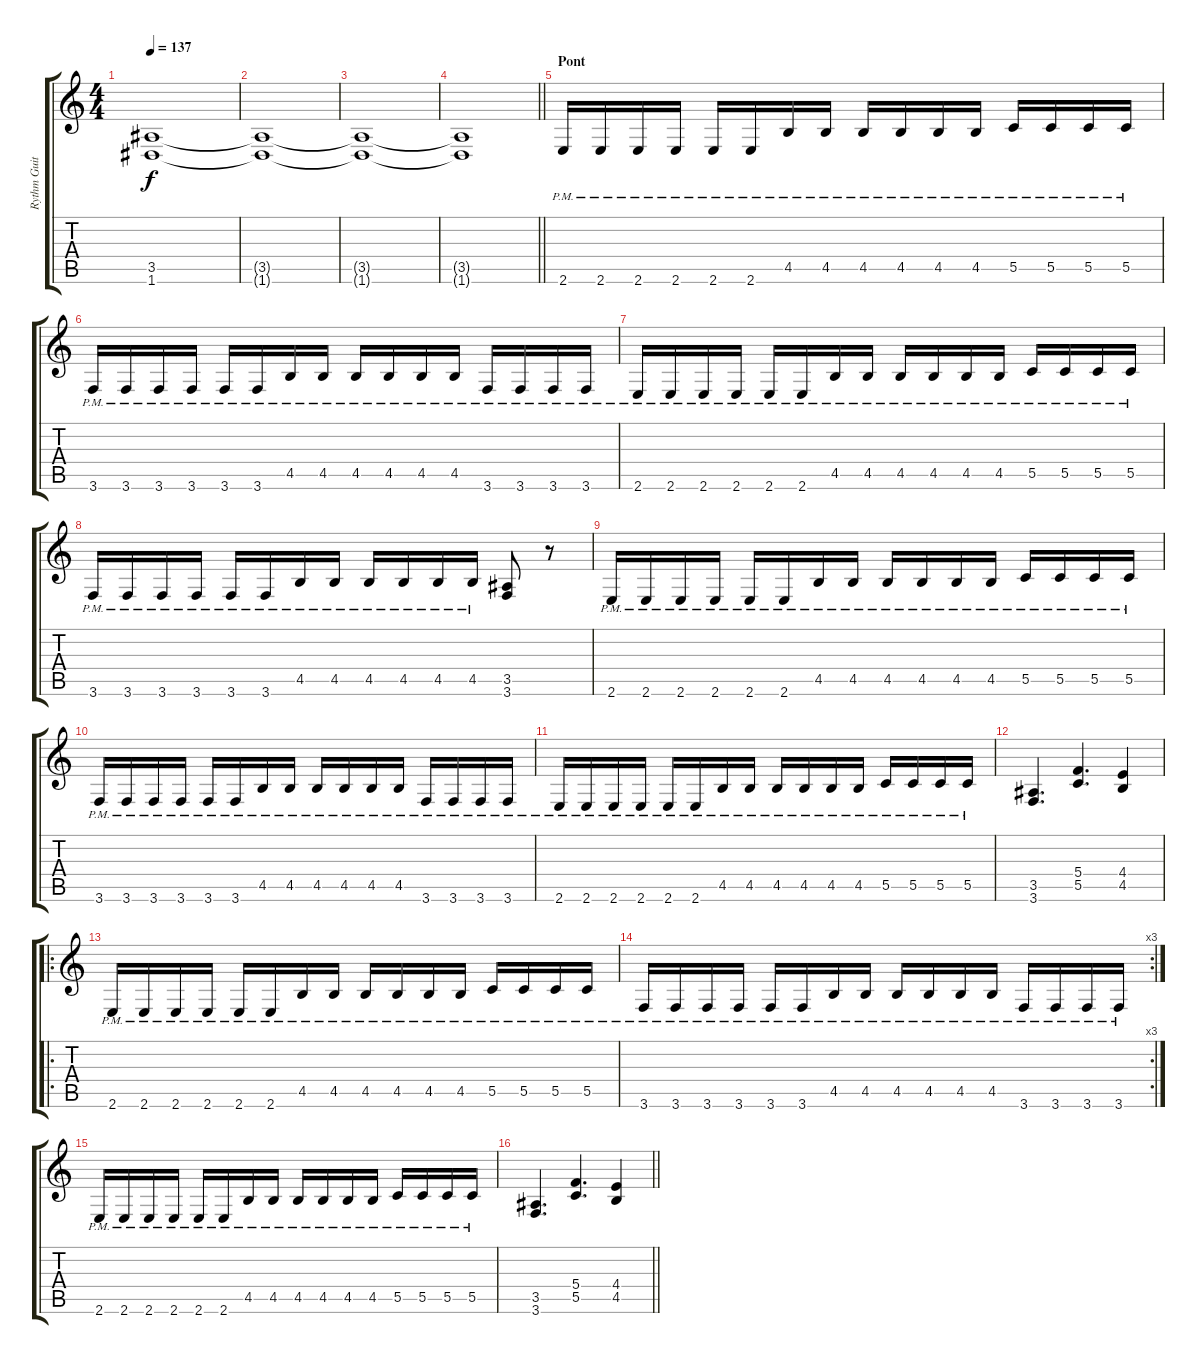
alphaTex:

\track ("Rythm Guitar" "Rythm Guit") {instrument distortionguitar}
\staff {score tabs}
\tuning (D4 A3 F3 C3 G2 D2) {hide}
\ts (4 4)
\tempo 137
\clef g2
\ks c
(3.5 1.6).1{dy f} |
(3.5{t} 1.6{t}).1 |
(3.5{t} 1.6{t}).1 |
\barLineRight lightlight
(3.5{t} 1.6{t}).1 |
\section ("" "Pont")
2.6{pm}.16 2.6{pm}.16 2.6{pm}.16 2.6{pm}.16 2.6{pm}.16 2.6{pm}.16 4.5{pm}.16 4.5{pm}.16 4.5{pm}.16 4.5{pm}.16 4.5{pm}.16 4.5{pm}.16 5.5{pm}.16 5.5{pm}.16 5.5{pm}.16 5.5{pm}.16 |
3.6{pm}.16 3.6{pm}.16 3.6{pm}.16 3.6{pm}.16 3.6{pm}.16 3.6{pm}.16 4.5{pm}.16 4.5{pm}.16 4.5{pm}.16 4.5{pm}.16 4.5{pm}.16 4.5{pm}.16 3.6{pm}.16 3.6{pm}.16 3.6{pm}.16 3.6{pm}.16 |
2.6{pm}.16 2.6{pm}.16 2.6{pm}.16 2.6{pm}.16 2.6{pm}.16 2.6{pm}.16 4.5{pm}.16 4.5{pm}.16 4.5{pm}.16 4.5{pm}.16 4.5{pm}.16 4.5{pm}.16 5.5{pm}.16 5.5{pm}.16 5.5{pm}.16 5.5{pm}.16 |
3.6{pm}.16 3.6{pm}.16 3.6{pm}.16 3.6{pm}.16 3.6{pm}.16 3.6{pm}.16 4.5{pm}.16 4.5{pm}.16 4.5{pm}.16 4.5{pm}.16 4.5{pm}.16 4.5{pm}.16 (3.5 3.6).8 r.8 |
2.6{pm}.16 2.6{pm}.16 2.6{pm}.16 2.6{pm}.16 2.6{pm}.16 2.6{pm}.16 4.5{pm}.16 4.5{pm}.16 4.5{pm}.16 4.5{pm}.16 4.5{pm}.16 4.5{pm}.16 5.5{pm}.16 5.5{pm}.16 5.5{pm}.16 5.5{pm}.16 |
3.6{pm}.16 3.6{pm}.16 3.6{pm}.16 3.6{pm}.16 3.6{pm}.16 3.6{pm}.16 4.5{pm}.16 4.5{pm}.16 4.5{pm}.16 4.5{pm}.16 4.5{pm}.16 4.5{pm}.16 3.6{pm}.16 3.6{pm}.16 3.6{pm}.16 3.6{pm}.16 |
2.6{pm}.16 2.6{pm}.16 2.6{pm}.16 2.6{pm}.16 2.6{pm}.16 2.6{pm}.16 4.5{pm}.16 4.5{pm}.16 4.5{pm}.16 4.5{pm}.16 4.5{pm}.16 4.5{pm}.16 5.5{pm}.16 5.5{pm}.16 5.5{pm}.16 5.5{pm}.16 |
(3.5 3.6).4{d} (5.4 5.5).4{d} (4.4 4.5).4 |
\ro
2.6{pm}.16 2.6{pm}.16 2.6{pm}.16 2.6{pm}.16 2.6{pm}.16 2.6{pm}.16 4.5{pm}.16 4.5{pm}.16 4.5{pm}.16 4.5{pm}.16 4.5{pm}.16 4.5{pm}.16 5.5{pm}.16 5.5{pm}.16 5.5{pm}.16 5.5{pm}.16 |
\rc 3
3.6{pm}.16 3.6{pm}.16 3.6{pm}.16 3.6{pm}.16 3.6{pm}.16 3.6{pm}.16 4.5{pm}.16 4.5{pm}.16 4.5{pm}.16 4.5{pm}.16 4.5{pm}.16 4.5{pm}.16 3.6{pm}.16 3.6{pm}.16 3.6{pm}.16 3.6{pm}.16 |
2.6{pm}.16 2.6{pm}.16 2.6{pm}.16 2.6{pm}.16 2.6{pm}.16 2.6{pm}.16 4.5{pm}.16 4.5{pm}.16 4.5{pm}.16 4.5{pm}.16 4.5{pm}.16 4.5{pm}.16 5.5{pm}.16 5.5{pm}.16 5.5{pm}.16 5.5{pm}.16 |
\barLineRight lightlight
(3.5 3.6).4{d} (5.4 5.5).4{d} (4.4 4.5).4
